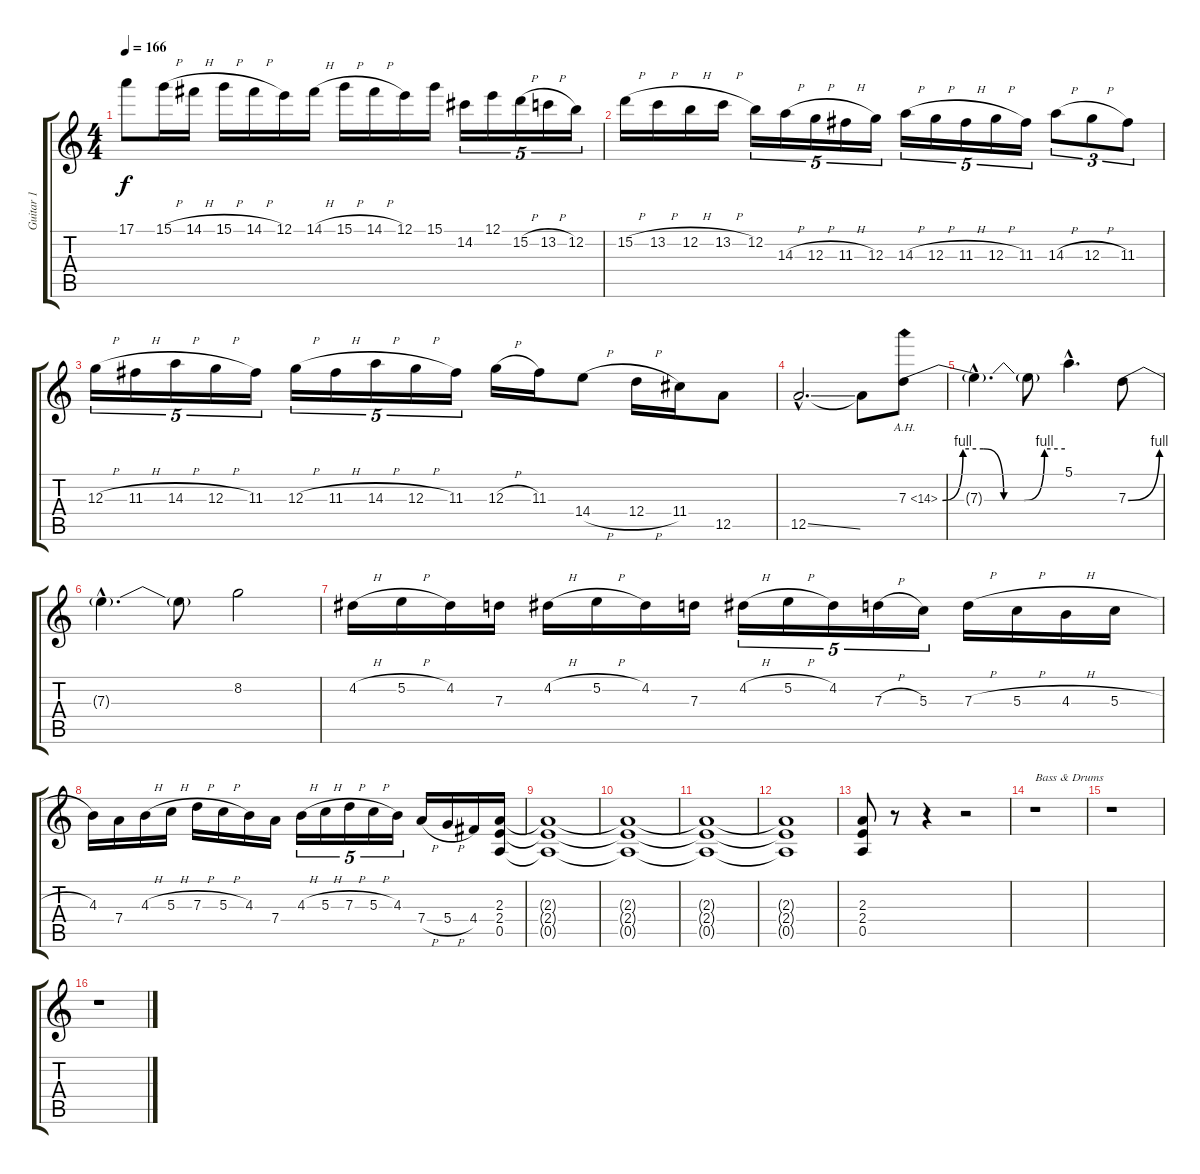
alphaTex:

\track ("Guitar 1" "Guitar 1") {instrument distortionguitar}
\staff {score tabs}
\tuning (E4 B3 G3 D3 A2 E2) {hide}
\ts (4 4)
\tempo 166
\clef g2
\ks c
17.1{t}.8{dy f} 15.1{h}.16 14.1{h}.16 15.1{h}.16 14.1{h}.16 12.1.16 14.1{h}.16 15.1{h}.16 14.1{h}.16 12.1.16 15.1.16 14.2.16{tu (5 4)} 12.1.16{tu (5 4)} 15.2{h}.16{tu (5 4)} 13.2{h}.16{tu (5 4)} 12.2.16{tu (5 4)} |
15.2{h}.16 13.2{h}.16 12.2{h}.16 13.2{h}.16 12.2.16{tu (5 4)} 14.3{h}.16{tu (5 4)} 12.3{h}.16{tu (5 4)} 11.3{h}.16{tu (5 4)} 12.3.16{tu (5 4)} 14.3{h}.16{tu (5 4)} 12.3{h}.16{tu (5 4)} 11.3{h}.16{tu (5 4)} 12.3{h}.16{tu (5 4)} 11.3.16{tu (5 4)} 14.3{h}.8{tu (3 2)} 12.3{h}.8{tu (3 2)} 11.3.8{tu (3 2)} |
12.3{h}.16{tu (5 4)} 11.3{h}.16{tu (5 4)} 14.3{h}.16{tu (5 4)} 12.3{h}.16{tu (5 4)} 11.3.16{tu (5 4)} 12.3{h}.16{tu (5 4)} 11.3{h}.16{tu (5 4)} 14.3{h}.16{tu (5 4)} 12.3{h}.16{tu (5 4)} 11.3.16{tu (5 4)} 12.3{h}.16 11.3.16 14.4{h}.8 12.4{h}.16 11.4.16 12.5.8 |
12.5{ss hac}.2{d} 12.5{t}.8 7.3{be (custom 0 0 10 4 20 4 30 0 40 0 50 4 60 4) ah 7}.8 |
7.3{hac t}.4{d} 7.3{t}.8 5.1{hac}.4{d} 7.3{be (bend 0 0 60 4)}.8 |
7.3{hac t}.4{d} 7.3{t}.8 8.2.2 |
4.2{h}.16 5.2{h}.16 4.2.16 7.3.16 4.2{h}.16 5.2{h}.16 4.2.16 7.3.16 4.2{h}.16{tu (5 4)} 5.2{h}.16{tu (5 4)} 4.2.16{tu (5 4)} 7.3{h}.16{tu (5 4)} 5.3.16{tu (5 4)} 7.3{h}.16 5.3{h}.16 4.3{h}.16 5.3{h}.16 |
4.3.16 7.4.16 4.3{h}.16 5.3{h}.16 7.3{h}.16 5.3{h}.16 4.3.16 7.4.16 4.3{h}.16{tu (5 4)} 5.3{h}.16{tu (5 4)} 7.3{h}.16{tu (5 4)} 5.3{h}.16{tu (5 4)} 4.3.16{tu (5 4)} 7.4{h}.16 5.4{h}.16 4.4.16 (2.3 2.4 0.5).16 |
(2.3{t} 2.4{t} 0.5{t}).1 |
(2.3{t} 2.4{t} 0.5{t}).1 |
(2.3{t} 2.4{t} 0.5{t}).1 |
(2.3{t} 2.4{t} 0.5{t}).1 |
(2.3 2.4 0.5).8 r.8 r.4 r.2 |
r.1{txt "Bass & Drums"} |
r.1 |
r.1
